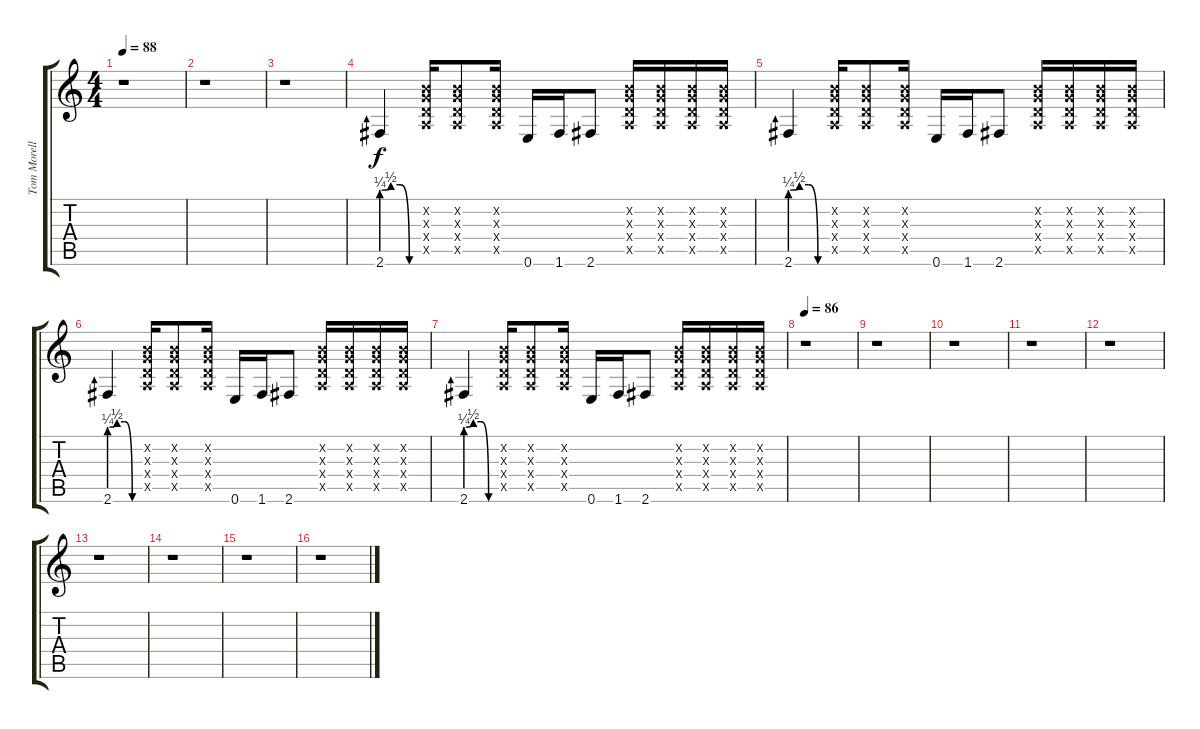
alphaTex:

\track ("Tom Morello / Guitar 2" "Tom Morell") {instrument distortionguitar}
\staff {score tabs}
\tuning (E4 B3 G3 D3 A2 E2) {hide}
\ts (4 4)
\tempo 88
\clef g2
\ks c
r.1{dy f} |
r.1 |
r.1 |
2.6{be (custom 0 1 15 2 30 2 45 0 60 0)}.4 (0.2{x} 0.3{x} 0.4{x} 0.5{x}).16 (0.2{x} 0.3{x} 0.4{x} 0.5{x}).8 (0.2{x} 0.3{x} 0.4{x} 0.5{x}).16 0.6.16 1.6.16 2.6.8 (0.2{x} 0.3{x} 0.4{x} 0.5{x}).16 (0.2{x} 0.3{x} 0.4{x} 0.5{x}).16 (0.2{x} 0.3{x} 0.4{x} 0.5{x}).16 (0.2{x} 0.3{x} 0.4{x} 0.5{x}).16 |
2.6{be (custom 0 1 15 2 30 2 45 0 60 0)}.4 (0.2{x} 0.3{x} 0.4{x} 0.5{x}).16 (0.2{x} 0.3{x} 0.4{x} 0.5{x}).8 (0.2{x} 0.3{x} 0.4{x} 0.5{x}).16 0.6.16 1.6.16 2.6.8 (0.2{x} 0.3{x} 0.4{x} 0.5{x}).16 (0.2{x} 0.3{x} 0.4{x} 0.5{x}).16 (0.2{x} 0.3{x} 0.4{x} 0.5{x}).16 (0.2{x} 0.3{x} 0.4{x} 0.5{x}).16 |
2.6{be (custom 0 1 15 2 30 2 45 0 60 0)}.4 (0.2{x} 0.3{x} 0.4{x} 0.5{x}).16 (0.2{x} 0.3{x} 0.4{x} 0.5{x}).8 (0.2{x} 0.3{x} 0.4{x} 0.5{x}).16 0.6.16 1.6.16 2.6.8 (0.2{x} 0.3{x} 0.4{x} 0.5{x}).16 (0.2{x} 0.3{x} 0.4{x} 0.5{x}).16 (0.2{x} 0.3{x} 0.4{x} 0.5{x}).16 (0.2{x} 0.3{x} 0.4{x} 0.5{x}).16 |
2.6{be (custom 0 1 15 2 30 2 45 0 60 0)}.4 (0.2{x} 0.3{x} 0.4{x} 0.5{x}).16 (0.2{x} 0.3{x} 0.4{x} 0.5{x}).8 (0.2{x} 0.3{x} 0.4{x} 0.5{x}).16 0.6.16 1.6.16 2.6.8 (0.2{x} 0.3{x} 0.4{x} 0.5{x}).16 (0.2{x} 0.3{x} 0.4{x} 0.5{x}).16 (0.2{x} 0.3{x} 0.4{x} 0.5{x}).16 (0.2{x} 0.3{x} 0.4{x} 0.5{x}).16 |
\tempo 86
r.1 |
r.1 |
r.1 |
r.1 |
r.1 |
r.1 |
r.1 |
r.1 |
r.1
